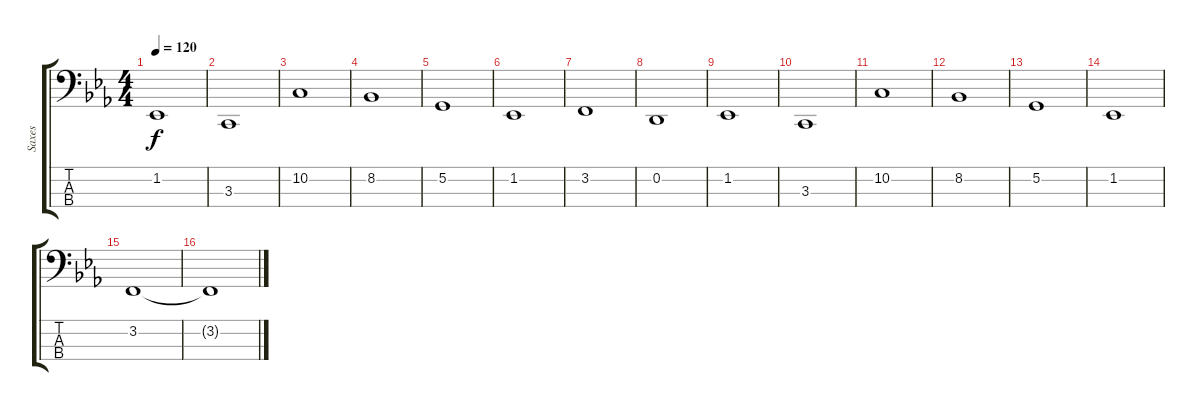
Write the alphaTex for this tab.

\track ("Saxes" "Saxes") {instrument altosax}
\staff {score tabs}
\tuning (G2 D2 A1 E1) {hide}
\ts (4 4)
\tempo 120
\clef f4
\ks eb
1.2.1{dy f} |
3.3.1 |
10.2.1 |
8.2.1 |
5.2.1 |
1.2.1 |
3.2.1 |
0.2.1 |
1.2.1 |
3.3.1 |
10.2.1 |
8.2.1 |
5.2.1 |
1.2.1 |
3.2.1 |
3.2{t}.1
